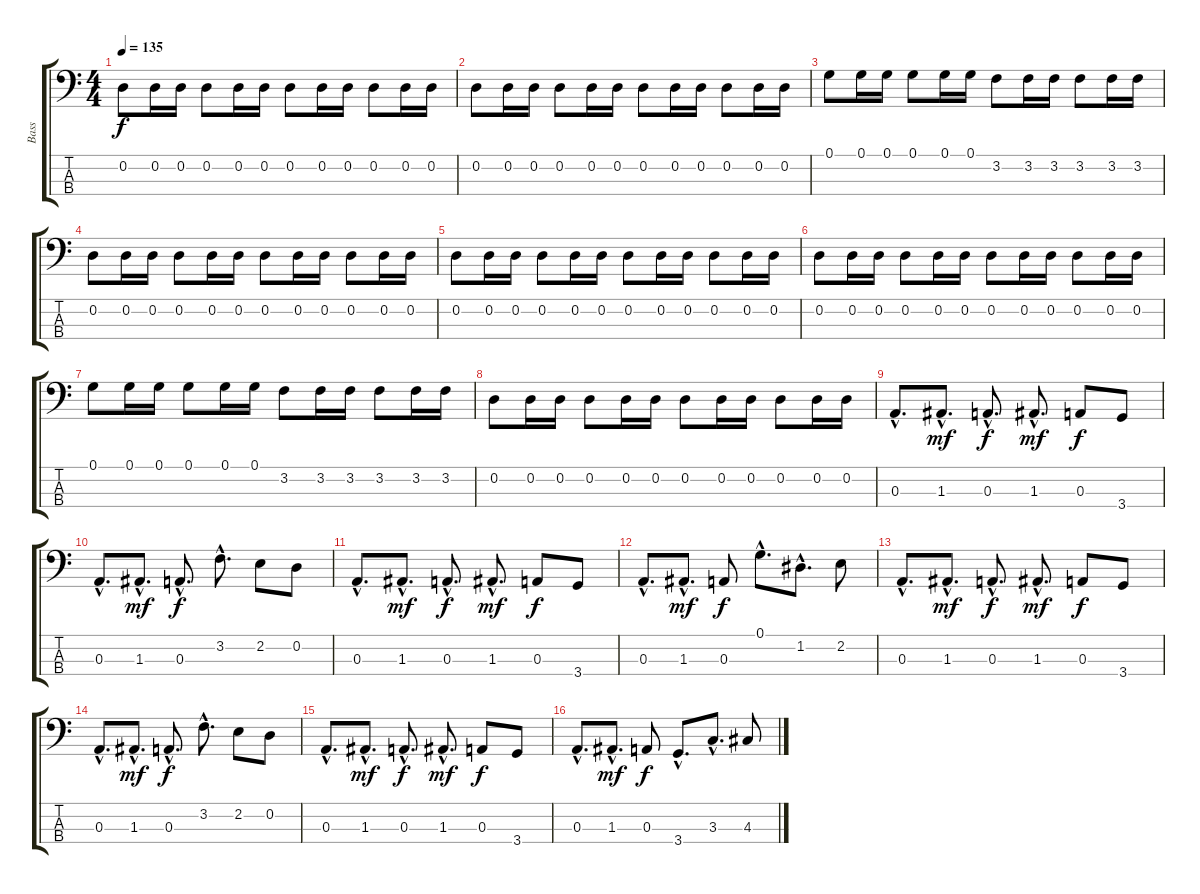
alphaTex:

\track ("Bass" "Bass") {instrument electricbasspick}
\staff {score tabs}
\tuning (G2 D2 A1 E1) {hide}
\ts (4 4)
\tempo 135
\clef f4
\ks c
0.2.8{dy f} 0.2.16 0.2.16 0.2.8 0.2.16 0.2.16 0.2.8 0.2.16 0.2.16 0.2.8 0.2.16 0.2.16 |
0.2.8 0.2.16 0.2.16 0.2.8 0.2.16 0.2.16 0.2.8 0.2.16 0.2.16 0.2.8 0.2.16 0.2.16 |
0.1.8 0.1.16 0.1.16 0.1.8 0.1.16 0.1.16 3.2.8 3.2.16 3.2.16 3.2.8 3.2.16 3.2.16 |
0.2.8 0.2.16 0.2.16 0.2.8 0.2.16 0.2.16 0.2.8 0.2.16 0.2.16 0.2.8 0.2.16 0.2.16 |
0.2.8 0.2.16 0.2.16 0.2.8 0.2.16 0.2.16 0.2.8 0.2.16 0.2.16 0.2.8 0.2.16 0.2.16 |
0.2.8 0.2.16 0.2.16 0.2.8 0.2.16 0.2.16 0.2.8 0.2.16 0.2.16 0.2.8 0.2.16 0.2.16 |
0.1.8 0.1.16 0.1.16 0.1.8 0.1.16 0.1.16 3.2.8 3.2.16 3.2.16 3.2.8 3.2.16 3.2.16 |
0.2.8 0.2.16 0.2.16 0.2.8 0.2.16 0.2.16 0.2.8 0.2.16 0.2.16 0.2.8 0.2.16 0.2.16 |
0.3{hac}.8{d} 1.3{hac}.8{d dy mf} 0.3{hac}.8{d dy f} 1.3{hac}.8{d dy mf} 0.3.8{dy f} 3.4.8 |
0.3{hac}.8{d} 1.3{hac}.8{d dy mf} 0.3{hac}.8{d dy f} 3.2{hac}.8{d} 2.2.8 0.2.8 |
0.3{hac}.8{d} 1.3{hac}.8{d dy mf} 0.3{hac}.8{d dy f} 1.3{hac}.8{d dy mf} 0.3.8{dy f} 3.4.8 |
0.3{hac}.8{d} 1.3{hac}.8{d dy mf} 0.3.8{dy f} 0.1{hac}.8{d} 1.2{hac}.8{d} 2.2.8 |
0.3{hac}.8{d} 1.3{hac}.8{d dy mf} 0.3{hac}.8{d dy f} 1.3{hac}.8{d dy mf} 0.3.8{dy f} 3.4.8 |
0.3{hac}.8{d} 1.3{hac}.8{d dy mf} 0.3{hac}.8{d dy f} 3.2{hac}.8{d} 2.2.8 0.2.8 |
0.3{hac}.8{d} 1.3{hac}.8{d dy mf} 0.3{hac}.8{d dy f} 1.3{hac}.8{d dy mf} 0.3.8{dy f} 3.4.8 |
0.3{hac}.8{d} 1.3{hac}.8{d dy mf} 0.3.8{dy f} 3.4{hac}.8{d} 3.3{hac}.8{d} 4.3.8
